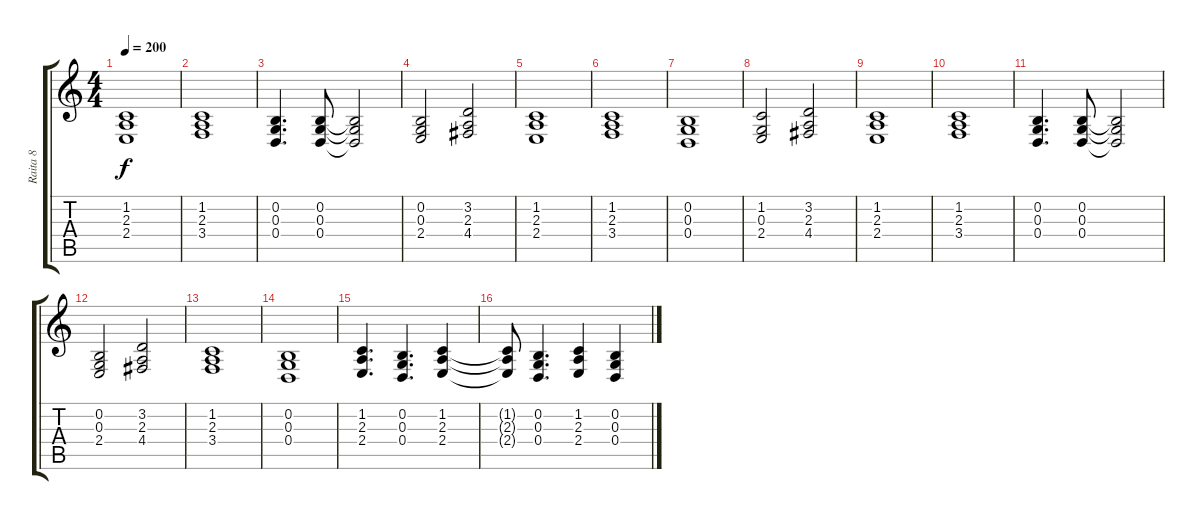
\track ("Raita 8" "Raita 8") {instrument pad3polysynth}
\staff {score tabs}
\tuning (E4 B3 G3 D3 A2 E2) {hide}
\ts (4 4)
\tempo 200
\clef g2
\ks c
(1.2 2.3 2.4).1{dy f} |
(1.2 2.3 3.4).1 |
(0.2 0.3 0.4).4{d} (0.2 0.3 0.4).8 (0.2{t} 0.3{t} 0.4{t}).2 |
(0.2 0.3 2.4).2 (3.2 2.3 4.4).2 |
(1.2 2.3 2.4).1 |
(1.2 2.3 3.4).1 |
(0.2 0.3 0.4).1 |
(1.2 0.3 2.4).2 (3.2 2.3 4.4).2 |
(1.2 2.3 2.4).1 |
(1.2 2.3 3.4).1 |
(0.2 0.3 0.4).4{d} (0.2 0.3 0.4).8 (0.2{t} 0.3{t} 0.4{t}).2 |
(0.2 0.3 2.4).2 (3.2 2.3 4.4).2 |
(1.2 2.3 3.4).1 |
(0.2 0.3 0.4).1 |
(1.2 2.3 2.4).4{d} (0.2 0.3 0.4).4{d} (1.2 2.3 2.4).4 |
(1.2{t} 2.3{t} 2.4{t}).8 (0.2 0.3 0.4).4{d} (1.2 2.3 2.4).4 (0.2 0.3 0.4).4
